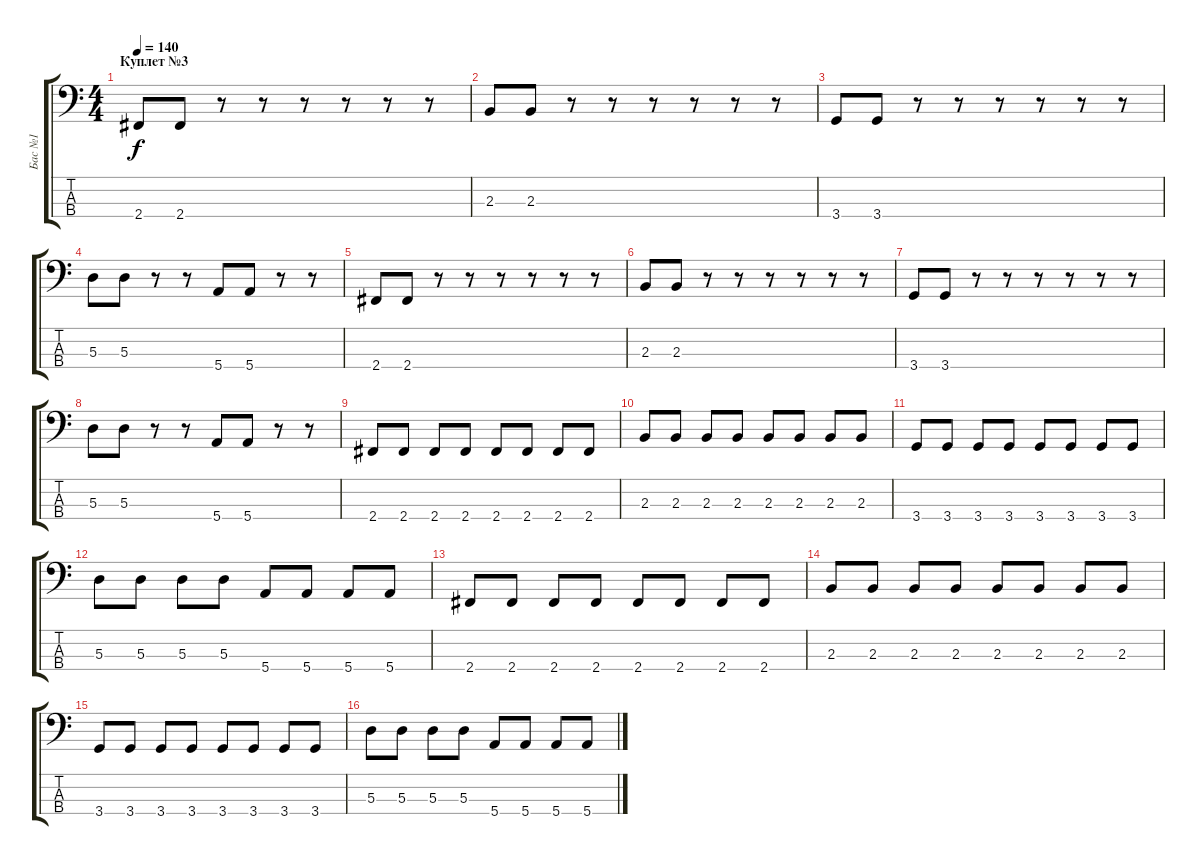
\track ("Бас №1" "Бас №1") {instrument acousticguitarnylon}
\staff {score tabs}
\tuning (G2 D2 A1 E1) {hide}
\ts (4 4)
\section ("" "Куплет №3")
\tempo 140
\clef f4
\ks c
2.4.8{dy f} 2.4.8 r.8 r.8 r.8 r.8 r.8 r.8 |
2.3.8 2.3.8 r.8 r.8 r.8 r.8 r.8 r.8 |
3.4.8 3.4.8 r.8 r.8 r.8 r.8 r.8 r.8 |
5.3.8 5.3.8 r.8 r.8 5.4.8 5.4.8 r.8 r.8 |
2.4.8 2.4.8 r.8 r.8 r.8 r.8 r.8 r.8 |
2.3.8 2.3.8 r.8 r.8 r.8 r.8 r.8 r.8 |
3.4.8 3.4.8 r.8 r.8 r.8 r.8 r.8 r.8 |
5.3.8 5.3.8 r.8 r.8 5.4.8 5.4.8 r.8 r.8 |
2.4.8 2.4.8 2.4.8 2.4.8 2.4.8 2.4.8 2.4.8 2.4.8 |
2.3.8 2.3.8 2.3.8 2.3.8 2.3.8 2.3.8 2.3.8 2.3.8 |
3.4.8 3.4.8 3.4.8 3.4.8 3.4.8 3.4.8 3.4.8 3.4.8 |
5.3.8 5.3.8 5.3.8 5.3.8 5.4.8 5.4.8 5.4.8 5.4.8 |
2.4.8 2.4.8 2.4.8 2.4.8 2.4.8 2.4.8 2.4.8 2.4.8 |
2.3.8 2.3.8 2.3.8 2.3.8 2.3.8 2.3.8 2.3.8 2.3.8 |
3.4.8 3.4.8 3.4.8 3.4.8 3.4.8 3.4.8 3.4.8 3.4.8 |
5.3.8 5.3.8 5.3.8 5.3.8 5.4.8 5.4.8 5.4.8 5.4.8
